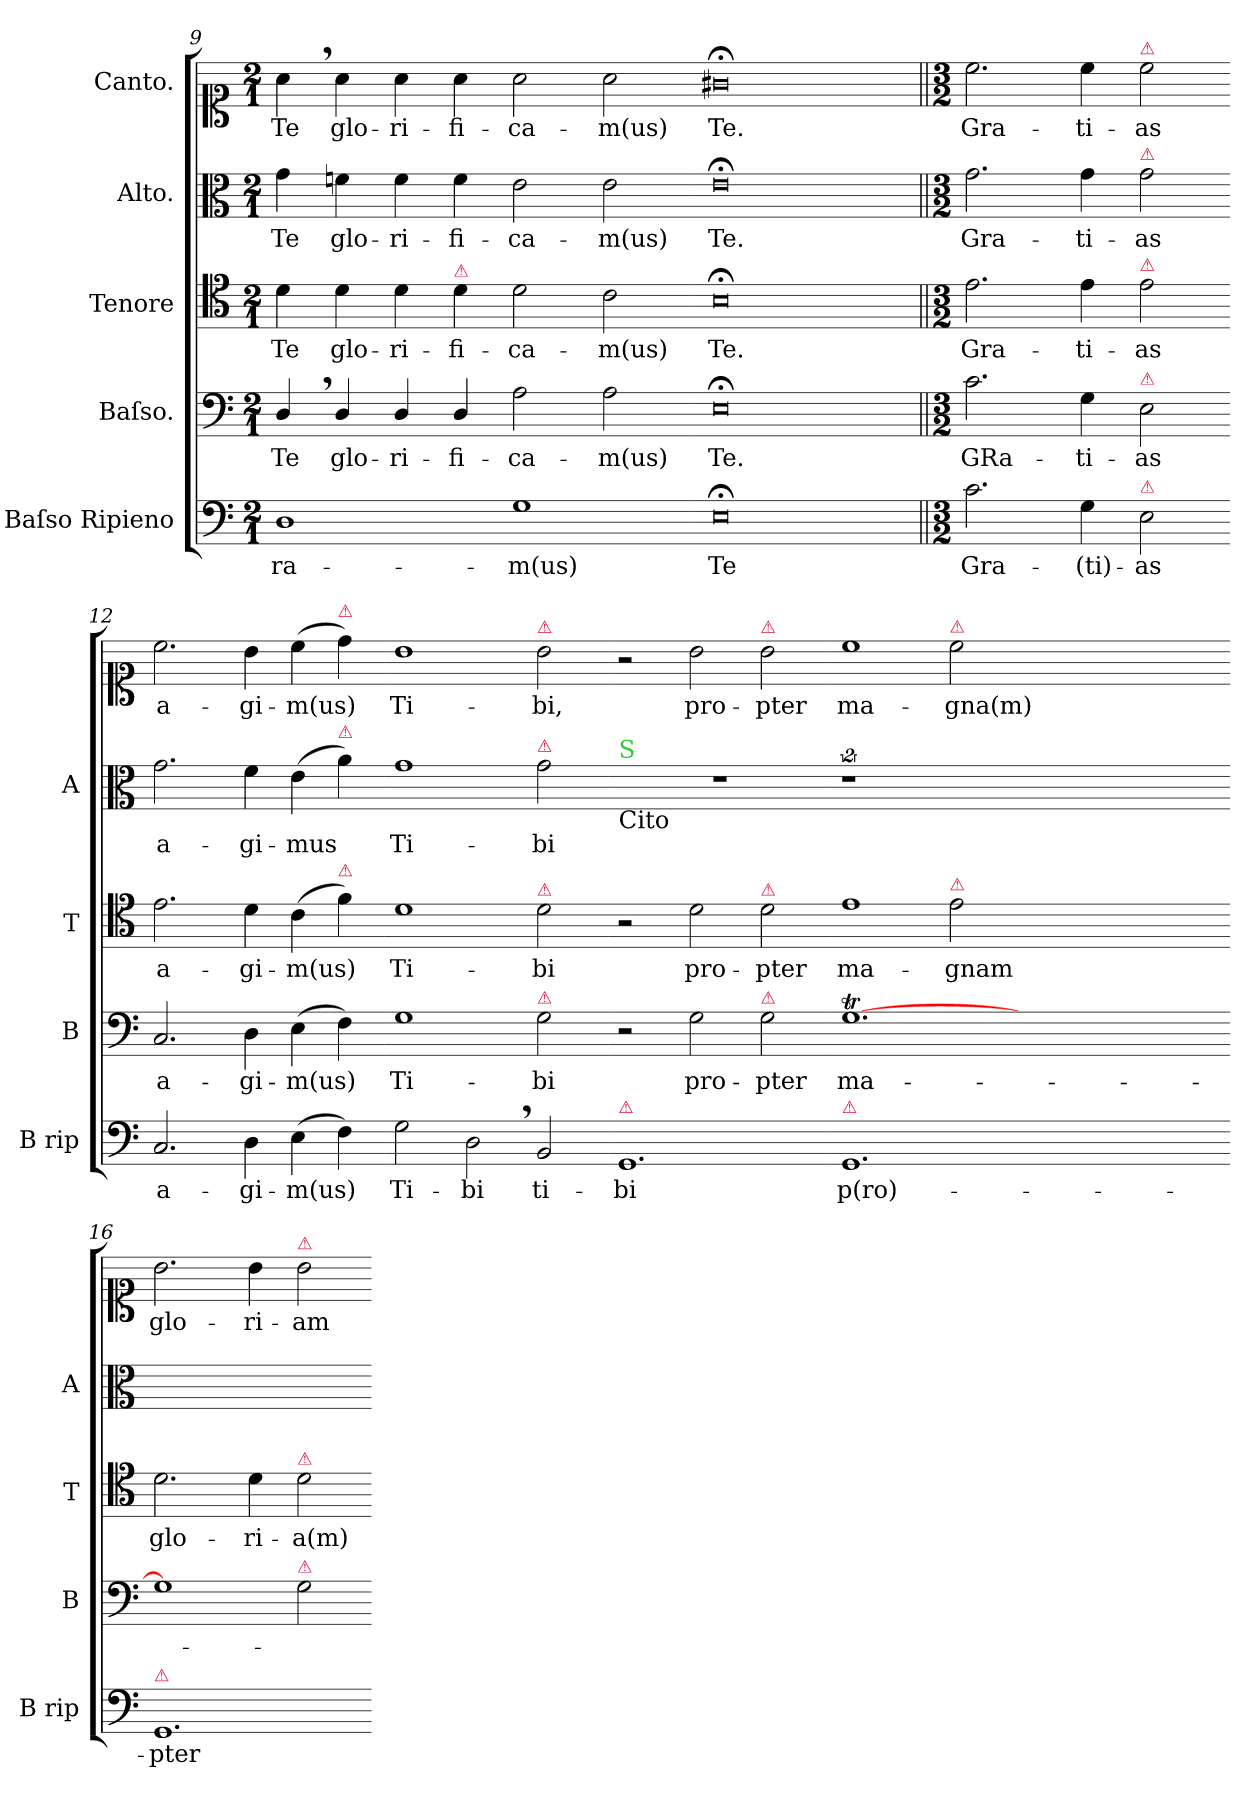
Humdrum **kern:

**kern	**text	**kern	**text	**kern	**text	**kern	**text	**kern	**text
*part5	*part5	*part4	*part4	*part3	*part3	*part2	*part2	*part1	*part1
*staff5	*staff5	*staff4	*staff4	*staff3	*staff3	*staff2	*staff2	*staff1	*staff1
*I"Baſso Ripieno	*	*I"Baſso.	*	*I"Tenore	*	*I"Alto.	*	*I"Canto.	*
*I'B rip	*	*I'B	*	*I'T	*	*I'A	*	*	*
*clefF4	*	*clefF4	*	*clefC4	*	*clefC3	*	*clefC1	*
*k[]	*	*k[]	*	*k[]	*	*k[]	*	*k[]	*
*M2/1	*	*M2/1	*	*M2/1	*	*M2/1	*	*M2/1	*
=9	=9	=9	=9	=9	=9	=9	=9	=9	=9
1D\	-ra-	4D,</	Te	4d\	Te	4g\	Te	4a,<\	Te
.	.	4D/	glo-	4d\	glo-	4fn\	glo-	4a\	glo-
.	.	4D/	-ri-	4d\	-ri-	4f\	-ri-	4a\	-ri-
!	!	!	!	!LO:TX:a:color=crimson:t=⚠	!	!	!	!	!
.	.	4D/	-fi-	4d\	-fi-	4f\	-fi-	4a\	-fi-
1G\	-m(us)	2A\	-ca-	2d\	-ca-	2e\	-ca-	2a\	-ca-
.	.	2A\	-m(us)	2c\	-m(us)	2e\	-m(us)	2a\	-m(us)
=10-	=10-	=10-	=10-	=10-	=10-	=10-	=10-	=10-	=10-
0E;<\	Te	0E;<\	Te.	0B;<\	Te.	0e;<\	Te.	0g#X;<\	Te.
=11||	=11||	=11||	=11||	=11||	=11||	=11||	=11||	=11||	=11||
*M3/2	*	*M3/2	*	*M3/2	*	*M3/2	*	*M3/2	*
2.c\	Gra-	2.c\	GRa-	2.e\	Gra-	2.g\	Gra-	2.cc\	Gra-
4G\	-(ti)-	4G\	-ti-	4e\	-ti-	4g\	-ti-	4cc\	-ti-
!	!	!	!	!	!	!	!	!LO:TX:a:color=crimson:t=⚠	!
!	!	!	!	!	!	!LO:TX:a:color=crimson:t=⚠	!	!	!
!	!	!	!	!LO:TX:a:color=crimson:t=⚠	!	!	!	!	!
!	!	!LO:TX:a:color=crimson:t=⚠	!	!	!	!	!	!	!
!LO:TX:a:color=crimson:t=⚠	!	!	!	!	!	!	!	!	!
2E\	-as	2E\	-as	2e\	-as	2g\	-as	2cc\	-as
=12-	=12-	=12-	=12-	=12-	=12-	=12-	=12-	=12-	=12-
2.C/	a-	2.C/	a-	2.e\	a-	2.g\	a-	2.cc\	a-
4D\	-gi-	4D\	-gi-	4d\	-gi-	4f\	-gi-	4b\	-gi-
(4E\	-m(us)	(4E\	-m(us)	(4c\	-m(us)	(4e\	-mus	(4cc\	-m(us)
!	!	!	!	!	!	!	!	!LO:TX:a:color=crimson:t=⚠	!
!	!	!	!	!	!	!LO:TX:a:color=crimson:t=⚠	!	!	!
!	!	!	!	!LO:TX:a:color=crimson:t=⚠	!	!	!	!	!
4F\)	.	4F\)	.	4f\)	.	4a\)	.	4dd\)	.
=13-	=13-	=13-	=13-	=13-	=13-	=13-	=13-	=13-	=13-
2G\	Ti-	1G\	Ti-	1d\	Ti-	1g\	Ti-	1b\	Ti-
2D,<\	-bi	.	.	.	.	.	.	.	.
!	!	!	!	!	!	!	!	!LO:TX:a:color=crimson:t=⚠	!
!	!	!	!	!	!	!LO:TX:a:color=crimson:t=⚠	!	!	!
!	!	!	!	!LO:TX:a:color=crimson:t=⚠	!	!	!	!	!
!	!	!LO:TX:a:color=crimson:t=⚠	!	!	!	!	!	!	!
!	!LO:LY:i	!	!	!	!	!	!	!	!
2BB/	ti-	2G\	-bi	2d\	-bi	2g\	-bi	2b\	-bi,
=14-	=14-	=14-	=14-	=14-	=14-	=14-	=14-	=14-	=14-
!	!	!	!	!	!	!LO:TX:b:t=Cito	!	!	!
!	!	!	!	!	!	!LO:TX:a:color=limegreen:t=S	!	!	!
!LO:TX:a:color=crimson:t=⚠	!	!	!	!	!	!	!	!	!
!	!LO:LY:i	!	!	!	!	!	!	!	!
1.GG/	-bi	2r	.	2r	.	1.r	.	2r	.
.	.	2G\	pro-	2d\	pro-	.	.	2b\	pro-
!	!	!	!	!	!	!	!	!LO:TX:a:color=crimson:t=⚠	!
!	!	!	!	!LO:TX:a:color=crimson:t=⚠	!	!	!	!	!
!	!	!LO:TX:a:color=crimson:t=⚠	!	!	!	!	!	!	!
.	.	2G\	-pter	2d\	-pter	.	.	2b\	-pter
=15-	=15-	=15-	=15-	=15-	=15-	=15-	=15-	=15-	=15-
!LO:TX:a:color=crimson:t=⚠	!	!	!	!	!	!	!	!	!
1.GG/	p(ro)-	[1.GT\	ma-	1e\	ma-	2%9r	.	1cc\	ma-
!	!	!	!	!	!	!	!	!LO:TX:a:color=crimson:t=⚠	!
!	!	!	!	!LO:TX:a:color=crimson:t=⚠	!	!	!	!	!
.	.	.	.	2e\	-gnam	.	.	2cc\	-gna(m)
0.ryy	.	0.ryy	.	0.ryy	.	.	.	0.ryy	.
=16-	=16-	=16-	=16-	=16-	=16-	=16-	=16-	=16-	=16-
!LO:TX:a:color=crimson:t=⚠	!	!	!	!	!	!	!	!	!
1.GG/	-pter	1G\]	.	2.d\	glo-	1.ryy	.	2.b\	glo-
.	.	.	.	4d\	-ri-	.	.	4b\	-ri-
!	!	!	!	!	!	!	!	!LO:TX:a:color=crimson:t=⚠	!
!	!	!	!	!LO:TX:a:color=crimson:t=⚠	!	!	!	!	!
!	!	!LO:TX:a:color=crimson:t=⚠	!	!	!	!	!	!	!
.	.	2G\	.	2d\	-a(m)	.	.	2b\	-am
=-	=-	=-	=-	=-	=-	=-	=-	=-	=-
*-	*-	*-	*-	*-	*-	*-	*-	*-	*-
